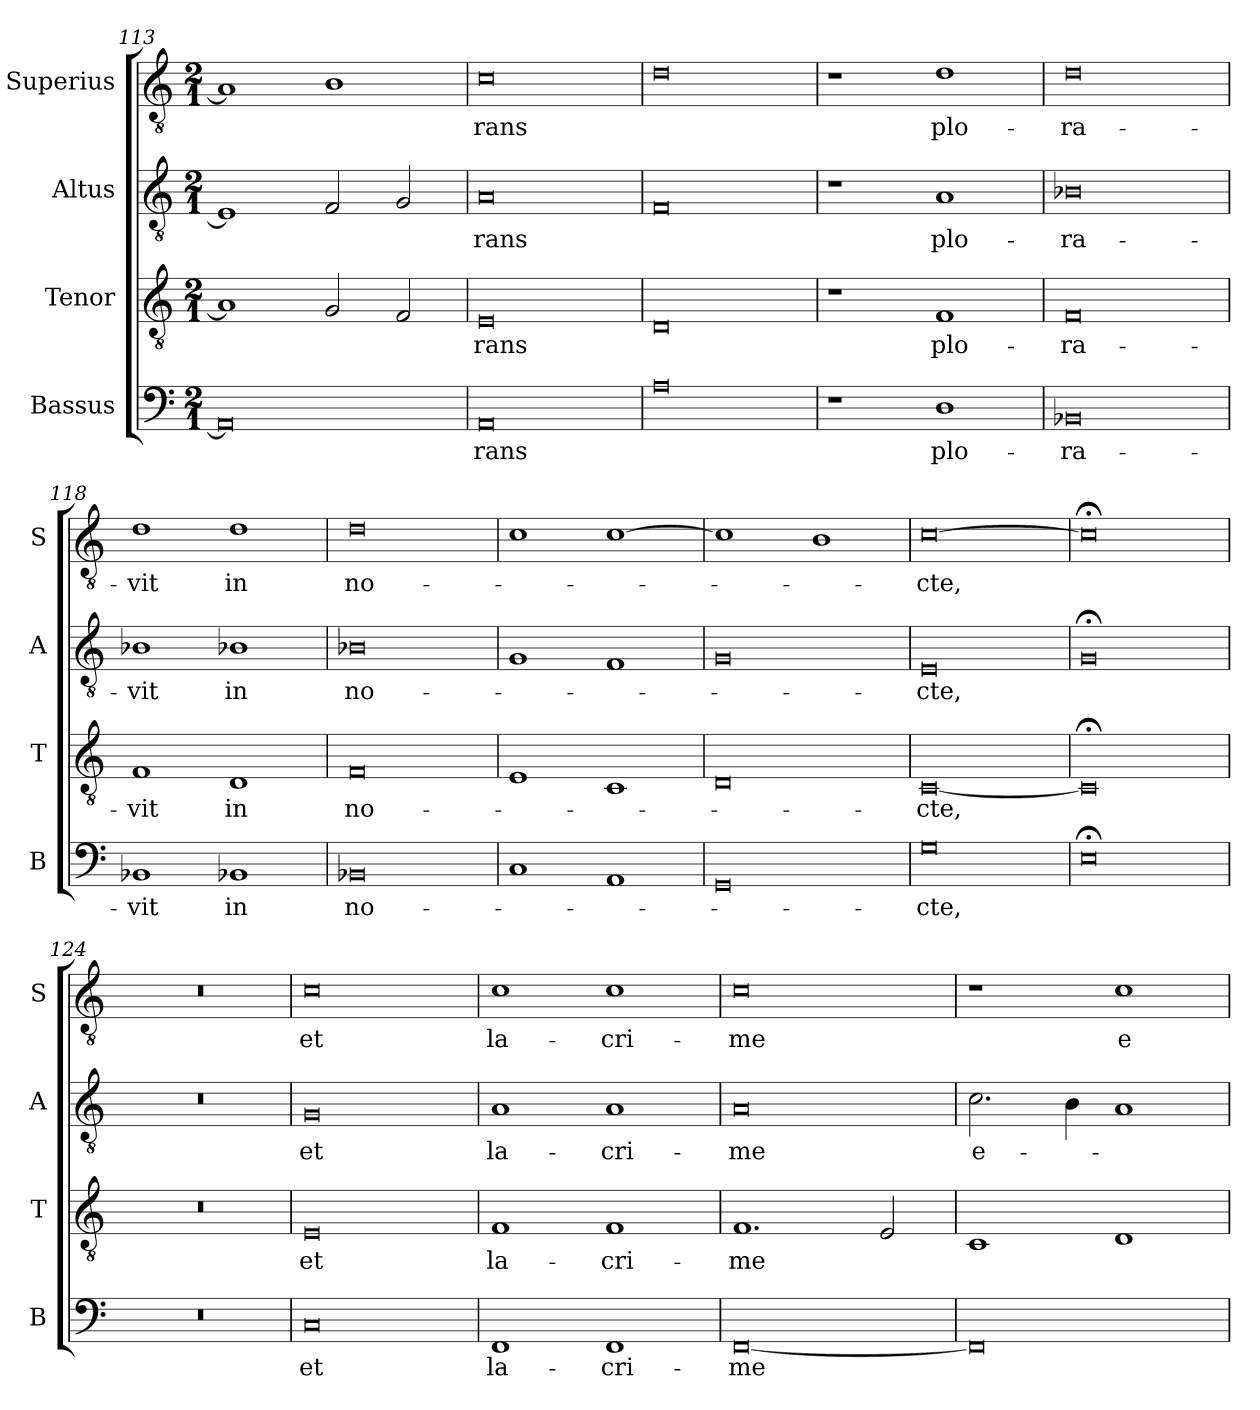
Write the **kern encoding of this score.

**kern	**text	**kern	**text	**kern	**text	**kern	**text
*part4	*part4	*part3	*part3	*part2	*part2	*part1	*part1
*staff4	*staff4	*staff3	*staff3	*staff2	*staff2	*staff1	*staff1
*I"Bassus	*	*I"Tenor	*	*I"Altus	*	*I"Superius	*
*I'B	*	*I'T	*	*I'A	*	*I'S	*
*clefF4	*	*clefGv2	*	*clefGv2	*	*clefGv2	*
*k[]	*	*k[]	*	*k[]	*	*k[]	*
*M2/1	*	*M2/1	*	*M2/1	*	*M2/1	*
=113	=113	=113	=113	=113	=113	=113	=113
0AA]	.	1A]	.	1E]	.	1A]	.
.	.	2G/	.	2F/	.	1B	.
.	.	2F/	.	2G/	.	.	.
=114	=114	=114	=114	=114	=114	=114	=114
0AA	-rans	0E	-rans	0A	-rans	0c	-rans
=115	=115	=115	=115	=115	=115	=115	=115
0A	.	0D	.	0F	.	0d	.
=116	=116	=116	=116	=116	=116	=116	=116
1r	.	1r	.	1r	.	1r	.
1D	plo-	1F	plo-	1A	plo-	1d	plo-
=117	=117	=117	=117	=117	=117	=117	=117
0BB-X	-ra-	0F	-ra-	0B-X	-ra-	0d	-ra-
=118	=118	=118	=118	=118	=118	=118	=118
1BB-X	-vit	1F	-vit	1B-X	-vit	1d	-vit
1BB-X	in	1D	in	1B-X	in	1d	in
=119	=119	=119	=119	=119	=119	=119	=119
0BB-X	no-	0F	no-	0B-X	no-	0d	no-
=120	=120	=120	=120	=120	=120	=120	=120
1C	.	1E	.	1G	.	1c	.
1AA	.	1C	.	1F	.	[1c	.
=121	=121	=121	=121	=121	=121	=121	=121
0GG	.	0D	.	0G	.	1c]	.
.	.	.	.	.	.	1B	.
=122	=122	=122	=122	=122	=122	=122	=122
0G	-cte,	[0C	-cte,	0E	-cte,	[0c	-cte,
=123	=123	=123	=123	=123	=123	=123	=123
0E;<	.	0C;<]	.	0G;<	.	0c;<]	.
=124	=124	=124	=124	=124	=124	=124	=124
0r	.	0r	.	0r	.	0r	.
=125	=125	=125	=125	=125	=125	=125	=125
0C	et	0E	et	0G	et	0c	et
=126	=126	=126	=126	=126	=126	=126	=126
1FF	la-	1F	la-	1A	la-	1c	la-
1FF	-cri-	1F	-cri-	1A	-cri-	1c	-cri-
=127	=127	=127	=127	=127	=127	=127	=127
[0FF	-me	1.F	-me	0A	-me	0c	-me
.	.	2E/	.	.	.	.	.
=128	=128	=128	=128	=128	=128	=128	=128
0FF]	.	1C	.	2.c\	e-	1r	.
.	.	.	.	4B\	.	.	.
.	.	1D	.	1A	.	1c	e-
=	=	=	=	=	=	=	=
*-	*-	*-	*-	*-	*-	*-	*-
